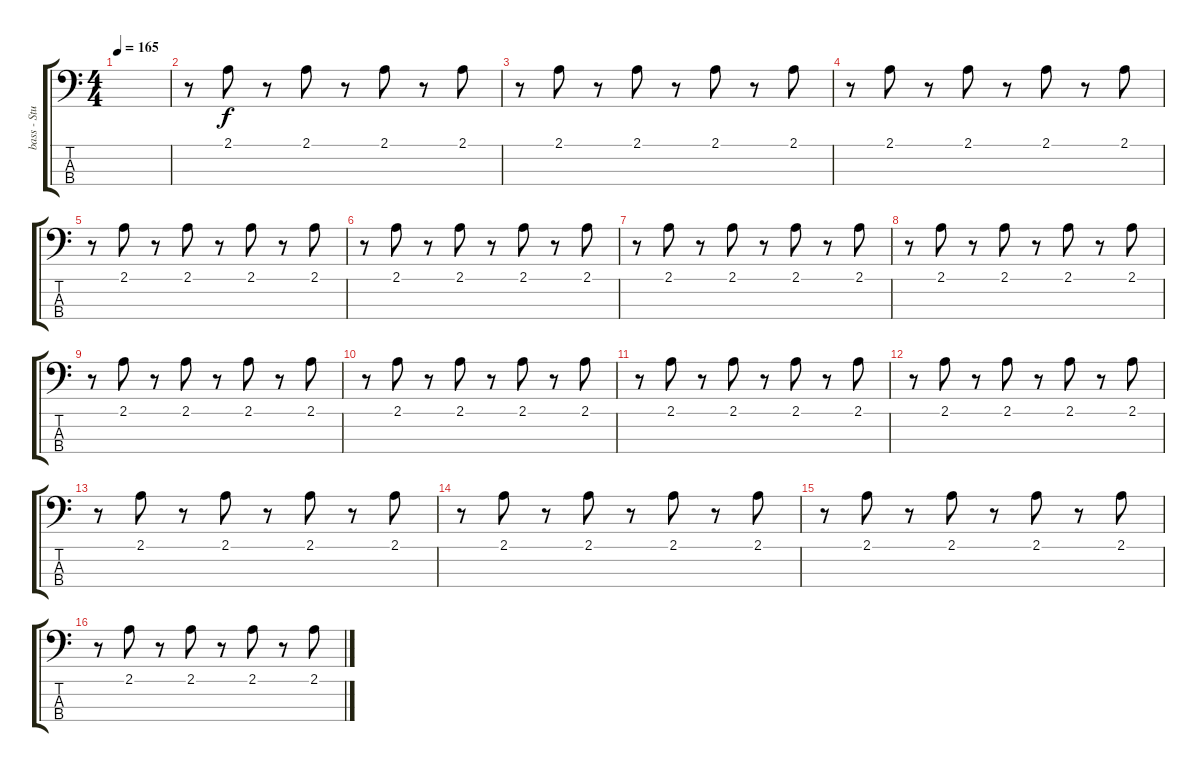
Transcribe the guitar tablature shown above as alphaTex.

\track ("bass - Stu" "bass - Stu") {instrument electricbasspick}
\staff {score tabs}
\tuning (G2 D2 A1 E1) {hide}
\ts (4 4)
\tempo 165
\clef f4
\ks c
|
r.8 2.1.8 r.8 2.1.8 r.8 2.1.8 r.8 2.1.8 |
r.8 2.1.8 r.8 2.1.8 r.8 2.1.8 r.8 2.1.8 |
r.8 2.1.8 r.8 2.1.8 r.8 2.1.8 r.8 2.1.8 |
r.8 2.1.8 r.8 2.1.8 r.8 2.1.8 r.8 2.1.8 |
r.8 2.1.8 r.8 2.1.8 r.8 2.1.8 r.8 2.1.8 |
r.8 2.1.8 r.8 2.1.8 r.8 2.1.8 r.8 2.1.8 |
r.8 2.1.8 r.8 2.1.8 r.8 2.1.8 r.8 2.1.8 |
r.8 2.1.8 r.8 2.1.8 r.8 2.1.8 r.8 2.1.8 |
r.8 2.1.8 r.8 2.1.8 r.8 2.1.8 r.8 2.1.8 |
r.8 2.1.8 r.8 2.1.8 r.8 2.1.8 r.8 2.1.8 |
r.8 2.1.8 r.8 2.1.8 r.8 2.1.8 r.8 2.1.8 |
r.8 2.1.8 r.8 2.1.8 r.8 2.1.8 r.8 2.1.8 |
r.8 2.1.8 r.8 2.1.8 r.8 2.1.8 r.8 2.1.8 |
r.8 2.1.8 r.8 2.1.8 r.8 2.1.8 r.8 2.1.8 |
r.8 2.1.8 r.8 2.1.8 r.8 2.1.8 r.8 2.1.8
